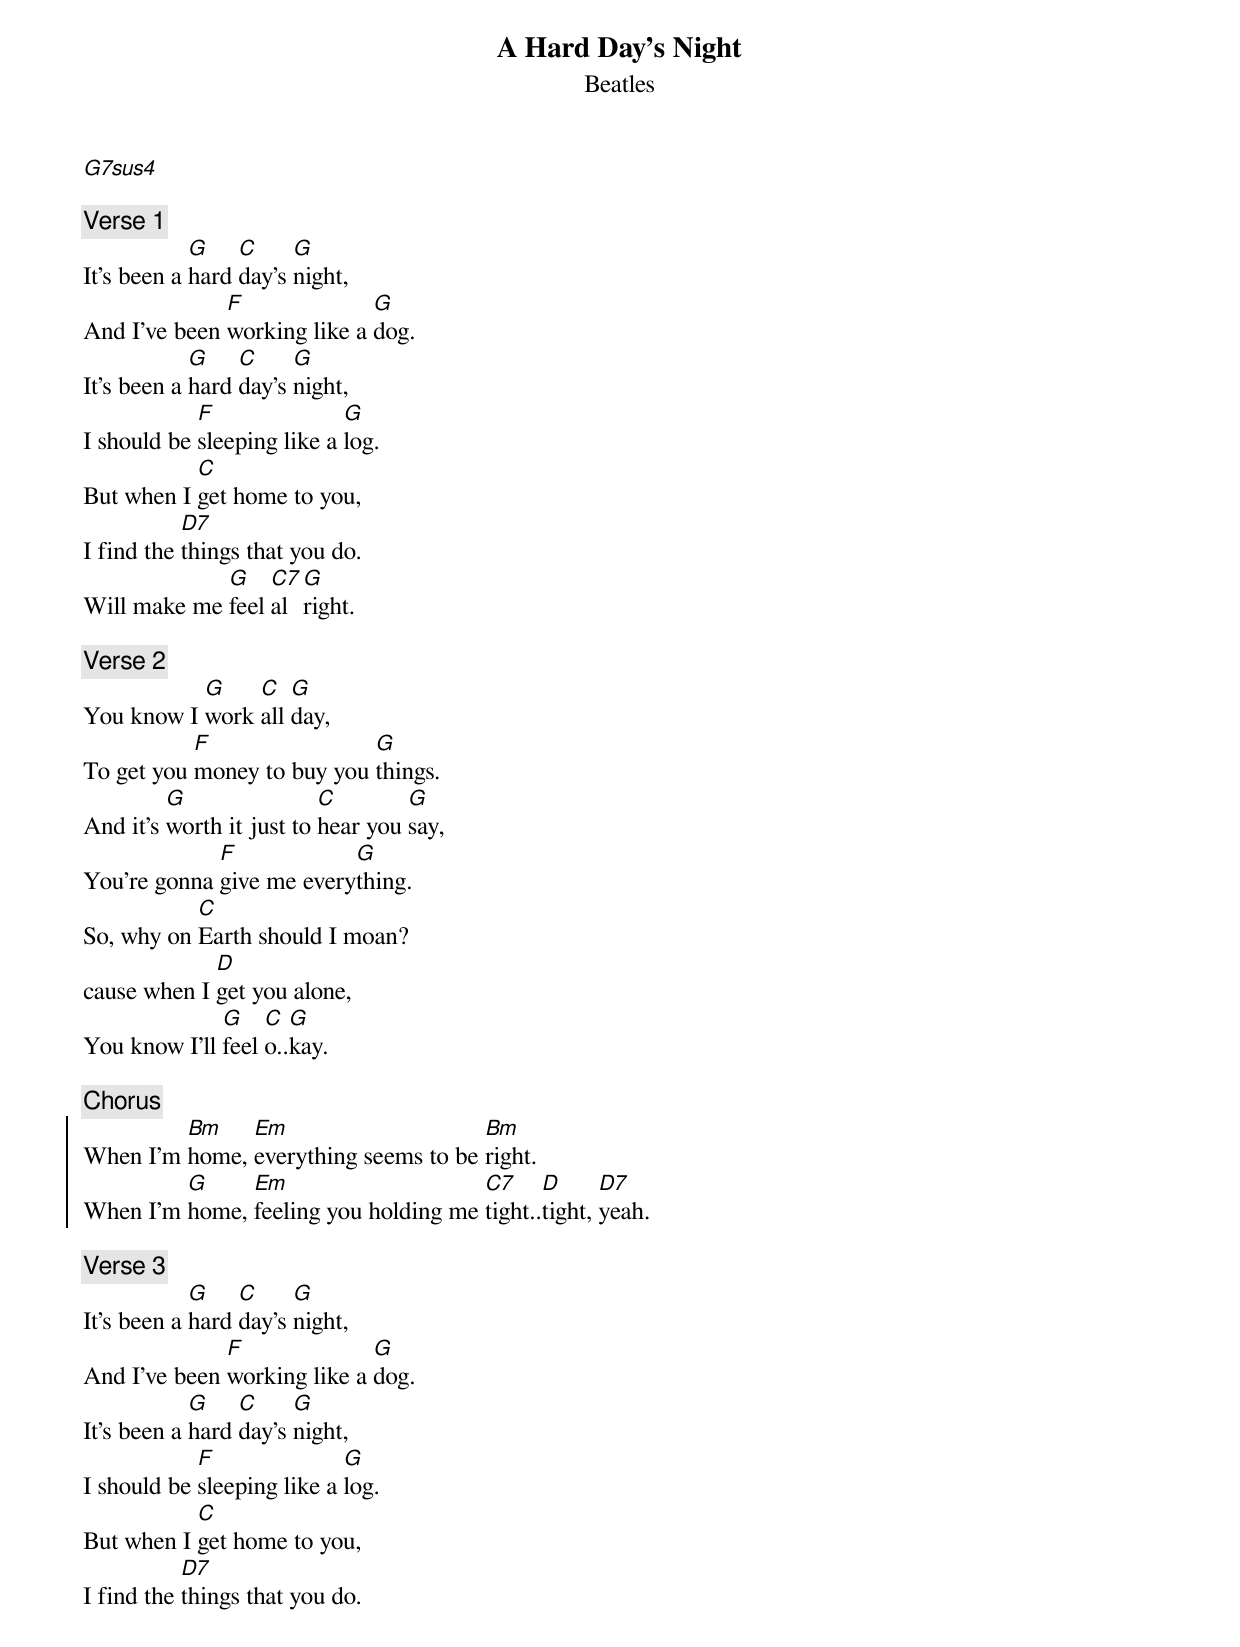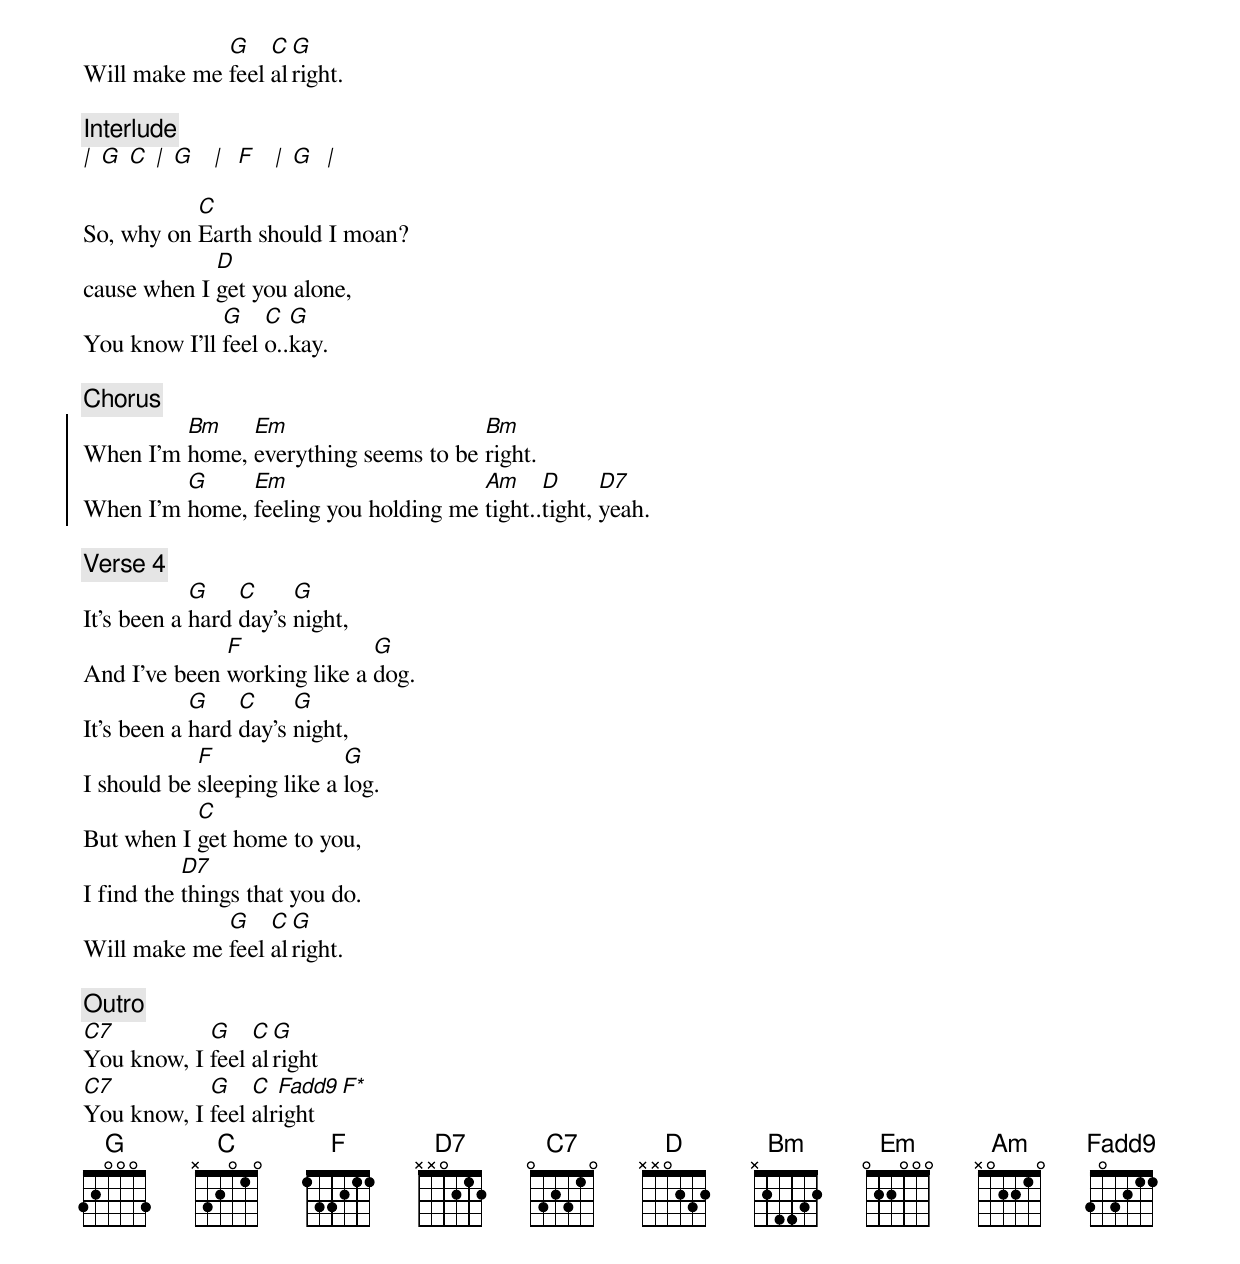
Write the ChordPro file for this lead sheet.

{title: A Hard Day's Night}
{subtitle: Beatles}

{define:G7sus4 0 3 5 3 5 3 3}
{define:Fadd9 0 x x 3 2 1 3}
{define:F 0 x x 3 2 1 1}

[G7sus4]

{c: Verse 1}
It's been a [G]hard [C]day's [G]night,
And I've been [F]working like a [G]dog.
It's been a [G]hard [C]day's [G]night,
I should be [F]sleeping like a [G]log.
But when I [C]get home to you,
I find the [D7]things that you do.
Will make me [G]feel [C7]al[G]right.

{c: Verse 2}
You know I [G]work [C]all [G]day,
To get you [F]money to buy you [G]things.
And it's [G]worth it just to [C]hear you [G]say,
You're gonna [F]give me every[G]thing.
So, why on [C]Earth should I moan?
cause when I [D]get you alone,
You know I'll [G]feel [C]o..[G]kay.

{c: Chorus}
{soc}
When I'm [Bm]home, [Em]everything seems to be [Bm]right.
When I'm [G]home, [Em]feeling you holding me [C7]tight..[D]tight, [D7]yeah.
{eoc}

{c: Verse 3}
It's been a [G]hard [C]day's [G]night,
And I've been [F]working like a [G]dog.
It's been a [G]hard [C]day's [G]night,
I should be [F]sleeping like a [G]log.
But when I [C]get home to you,
I find the [D7]things that you do.
Will make me [G]feel [C]al[G]right.

{c: Interlude}
[|] [G] [C] [|] [G]   [|]  [F]   [|] [G]  [|]

So, why on [C]Earth should I moan?
cause when I [D]get you alone,
You know I'll [G]feel [C]o..[G]kay.

{c:Chorus}
{soc}
When I'm [Bm]home, [Em]everything seems to be [Bm]right.
When I'm [G]home, [Em]feeling you holding me [Am]tight..[D]tight, [D7]yeah.
{eoc}

{c:Verse 4}
It's been a [G]hard [C]day's [G]night,
And I've been [F]working like a [G]dog.
It's been a [G]hard [C]day's [G]night,
I should be [F]sleeping like a [G]log.
But when I [C]get home to you,
I find the [D7]things that you do.
Will make me [G]feel [C]al[G]right.

{c: Outro}
[C7]You know, I [G]feel [C]al[G]right
[C7]You know, I [G]feel [C]alr[Fadd9]ight [F*]
